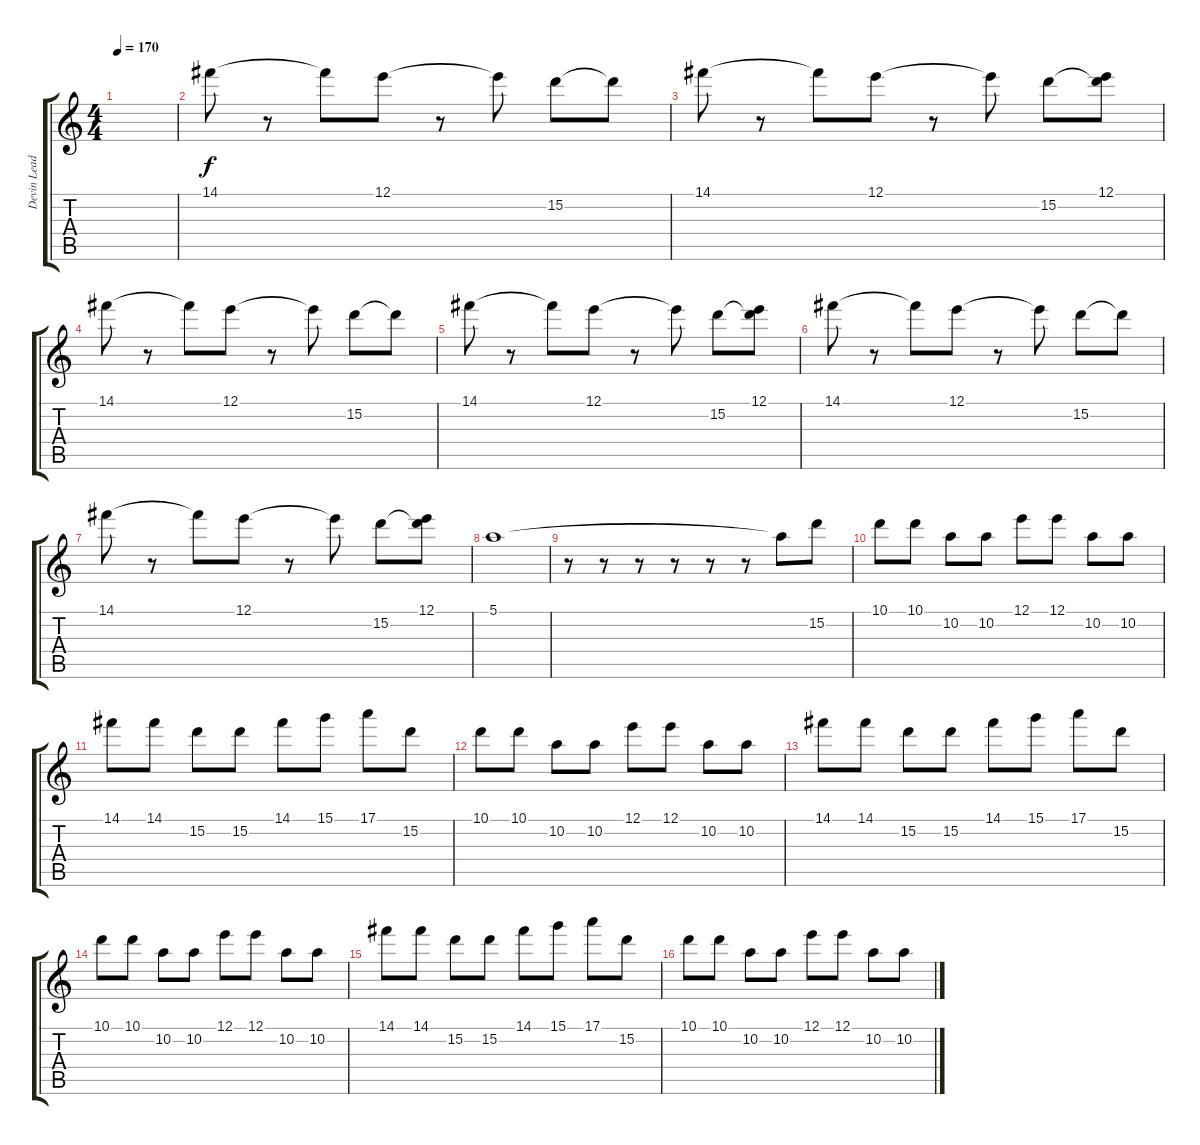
\track ("Devin Lead" "Devin Lead") {instrument distortionguitar}
\staff {score tabs}
\tuning (E4 B3 G3 D3 A2 D2) {hide}
\ts (4 4)
\tempo 170
\clef g2
\ks c
|
14.1.8 r.8 14.1{t}.8 12.1.8 r.8 12.1{t}.8 15.2.8 15.2{t}.8 |
14.1.8 r.8 14.1{t}.8 12.1.8 r.8 12.1{t}.8 15.2.8 (12.1 15.2{t}).8 |
14.1.8 r.8 14.1{t}.8 12.1.8 r.8 12.1{t}.8 15.2.8 15.2{t}.8 |
14.1.8 r.8 14.1{t}.8 12.1.8 r.8 12.1{t}.8 15.2.8 (12.1 15.2{t}).8 |
14.1.8 r.8 14.1{t}.8 12.1.8 r.8 12.1{t}.8 15.2.8 15.2{t}.8 |
14.1.8 r.8 14.1{t}.8 12.1.8 r.8 12.1{t}.8 15.2.8 (12.1 15.2{t}).8 |
5.1.1 |
r.8 r.8 r.8 r.8 r.8 r.8 5.1{t}.8 15.2.8 |
10.1.8 10.1.8 10.2.8 10.2.8 12.1.8 12.1.8 10.2.8 10.2.8 |
14.1.8 14.1.8 15.2.8 15.2.8 14.1.8 15.1.8 17.1.8 15.2.8 |
10.1.8 10.1.8 10.2.8 10.2.8 12.1.8 12.1.8 10.2.8 10.2.8 |
14.1.8 14.1.8 15.2.8 15.2.8 14.1.8 15.1.8 17.1.8 15.2.8 |
10.1.8 10.1.8 10.2.8 10.2.8 12.1.8 12.1.8 10.2.8 10.2.8 |
14.1.8 14.1.8 15.2.8 15.2.8 14.1.8 15.1.8 17.1.8 15.2.8 |
10.1.8 10.1.8 10.2.8 10.2.8 12.1.8 12.1.8 10.2.8 10.2.8
